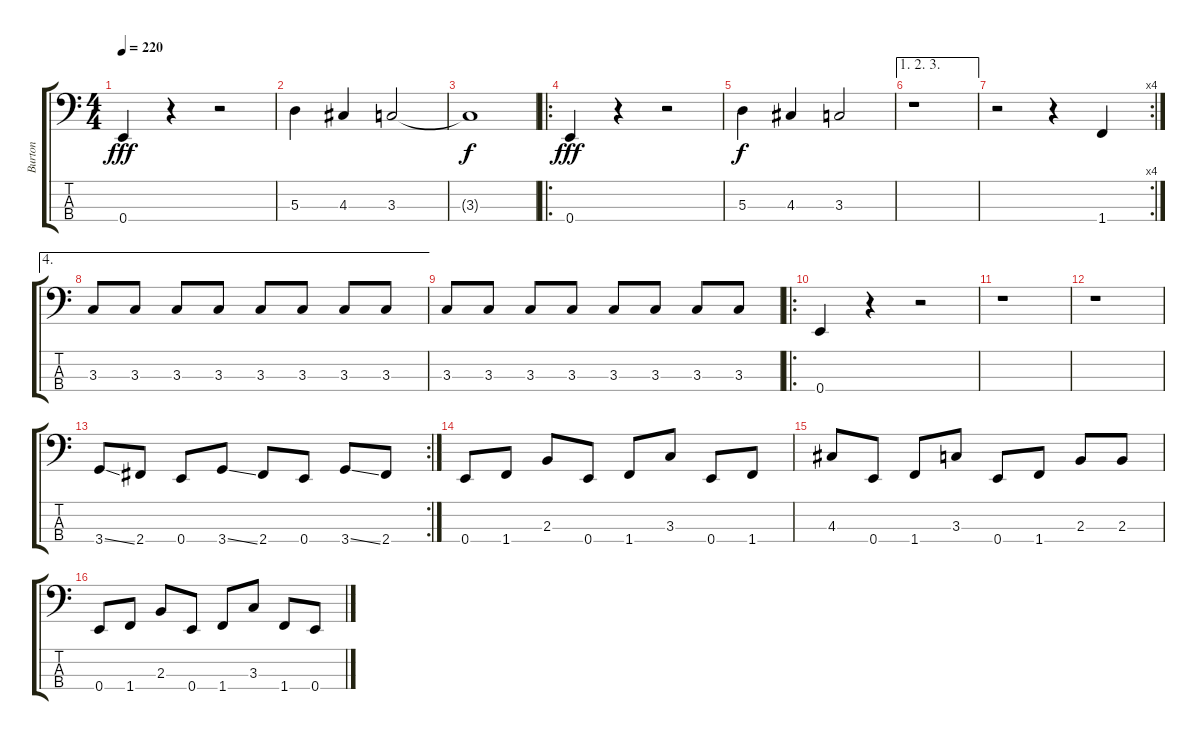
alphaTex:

\track ("Burton" "Burton") {instrument electricbassfinger}
\staff {score tabs}
\tuning (G2 D2 A1 E1) {hide}
\ts (4 4)
\tempo 220
\clef f4
\ks c
0.4.4{dy fff instrument electricbassfinger} r.4 r.2 |
5.3.4 4.3.4 3.3.2 |
3.3{t}.1{dy f} |
\ro
0.4.4{dy fff} r.4 r.2 |
5.3.4{dy f} 4.3.4 3.3.2 |
\ae (1 2 3)
r.1 |
\rc 4
r.2 r.4 1.4.4 |
\ae 4
3.3.8 3.3.8 3.3.8 3.3.8 3.3.8 3.3.8 3.3.8 3.3.8 |
3.3.8 3.3.8 3.3.8 3.3.8 3.3.8 3.3.8 3.3.8 3.3.8 |
\ro
0.4.4 r.4 r.2 |
r.1 |
r.1 |
\rc 2
3.4{ss}.8 2.4.8 0.4.8 3.4{ss}.8 2.4.8 0.4.8 3.4{ss}.8 2.4.8 |
0.4.8 1.4.8 2.3.8 0.4.8 1.4.8 3.3.8 0.4.8 1.4.8 |
4.3.8 0.4.8 1.4.8 3.3.8 0.4.8 1.4.8 2.3.8 2.3.8 |
0.4.8 1.4.8 2.3.8 0.4.8 1.4.8 3.3.8 1.4.8 0.4.8
